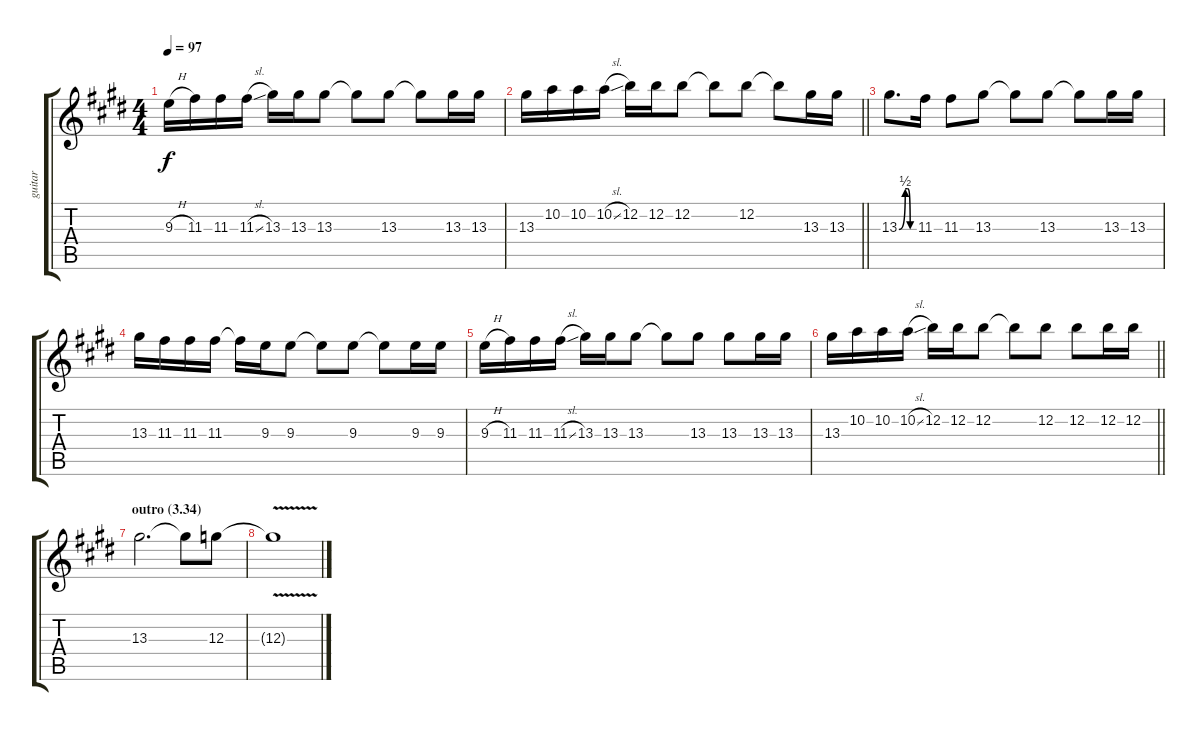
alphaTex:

\track ("guitar" "guitar") {instrument electricguitarjazz}
\staff {score tabs}
\tuning (E4 B3 G3 D3 A2 E2) {hide}
\ts (4 4)
\tempo 97
\clef g2
\ks e
9.3{h}.16{dy f} 11.3.16 11.3.16 11.3{sl}.16 13.3.16 13.3.16 13.3.8 13.3{t}.8 13.3.8 13.3{t}.8 13.3.16 13.3.16 |
\barLineRight lightlight
13.3.16 10.2.16 10.2.16 10.2{sl}.16 12.2.16 12.2.16 12.2.8 12.2{t}.8 12.2.8 12.2{t}.8 13.3.16 13.3.16 |
13.3{be (custom 0 0 25 2 35 2 45 0 60 0)}.8{d} 11.3.16 11.3.8 13.3.8 13.3{t}.8 13.3.8 13.3{t}.8 13.3.16 13.3.16 |
13.3.16 11.3.16 11.3.16 11.3.16 11.3{t}.16 9.3.16 9.3.8 9.3{t}.8 9.3.8 9.3{t}.8 9.3.16 9.3.16 |
9.3{h}.16 11.3.16 11.3.16 11.3{sl}.16 13.3.16 13.3.16 13.3.8 13.3{t}.8 13.3.8 13.3.8 13.3.16 13.3.16 |
\barLineRight lightlight
13.3.16 10.2.16 10.2.16 10.2{sl}.16 12.2.16 12.2.16 12.2.8 12.2{t}.8 12.2.8 12.2.8 12.2.16 12.2.16 |
\section ("" "outro (3.34)")
13.3.2{d} 13.3{t}.8 12.3.8 |
12.3{v t}.1
